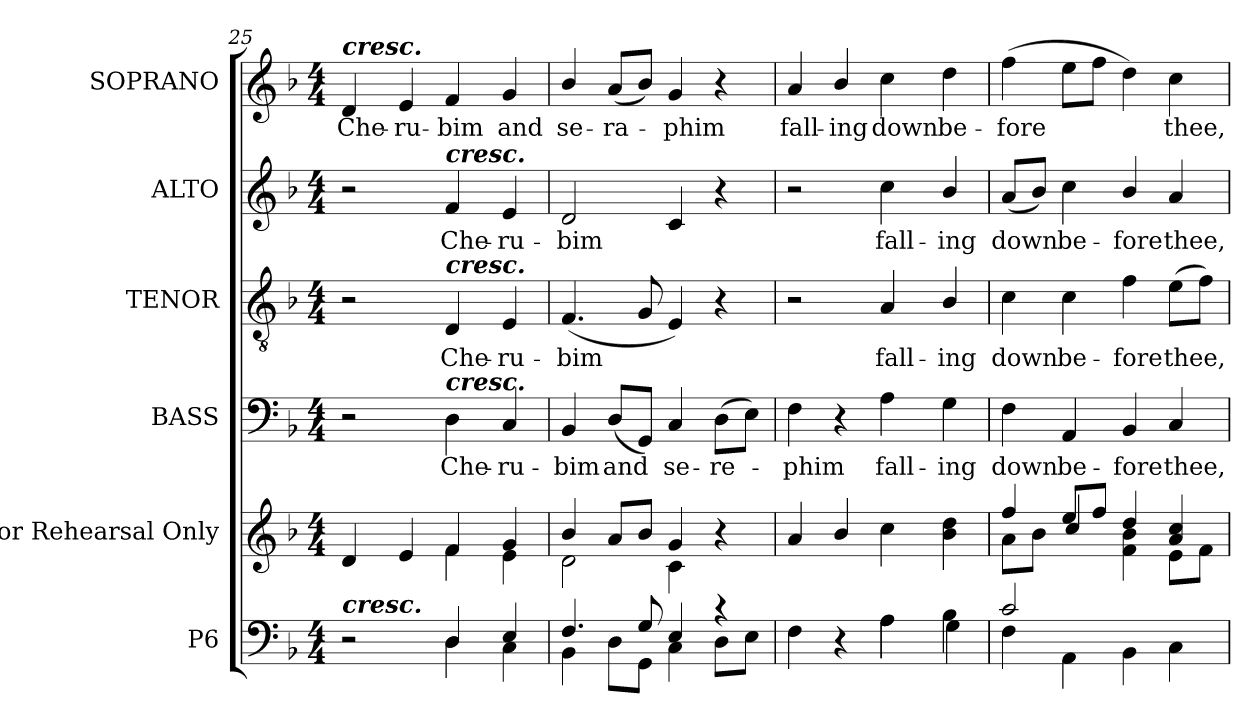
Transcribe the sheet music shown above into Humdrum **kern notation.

**kern	**kern	**kern	**text	**kern	**text	**kern	**text	**kern	**text
*part6	*part5	*part4	*part4	*part3	*part3	*part2	*part2	*part1	*part1
*staff6	*staff5	*staff4	*staff4	*staff3	*staff3	*staff2	*staff2	*staff1	*staff1
*I"P6	*I"For Rehearsal Only	*I"BASS	*	*I"TENOR	*	*I"ALTO	*	*I"SOPRANO	*
*	*	*I'B.	*	*I'T.	*	*I'A.	*	*I'S.	*
!!LO:PB:g=z
*clefF4	*clefG2	*clefF4	*	*clefGv2	*	*clefG2	*	*clefG2	*
*	*	*	*	*ITrd7c12	*	*	*	*	*
*k[b-]	*k[b-]	*k[b-]	*	*k[b-]	*	*k[b-]	*	*k[b-]	*
*F:	*F:	*F:	*	*F:	*	*F:	*	*F:	*
*M4/4	*M4/4	*M4/4	*	*M4/4	*	*M4/4	*	*M4/4	*
=25	=25	=25	=25	=25	=25	=25	=25	=25	=25
*^	*^	*	*	*	*	*	*	*	*
!	!	!	!	!	!	!	!	!	!	!LO:TX:a:Bi:t=cresc.	!
!LO:TX:a:Bi:t=cresc.	!	!	!	!	!	!	!	!	!	!	!
!	!	!	!	!	!	!	!	!	!	!	!LO:LY:b:color=#000000
2r	2ryy	4di/	2ryy	2r	.	2r	.	2r	.	4di/	Che-
!	!	!	!	!	!	!	!	!	!	!	!LO:LY:b:color=#000000
.	.	4ei/	.	.	.	.	.	.	.	4ei/	-ru-
!	!	!	!	!	!LO:LY:b:color=#000000	!	!	!	!	!	!
!	!	!	!	!	!	!	!LO:LY:b:color=#000000	!	!	!	!
!	!	!	!	!	!	!	!	!	!LO:LY:b:color=#000000	!	!
!	!	!	!	!	!	!	!	!LO:TX:a:Bi:t=cresc.	!	!	!
!	!	!	!	!	!	!LO:TX:a:Bi:t=cresc.	!	!	!	!	!
!	!	!	!	!LO:TX:a:Bi:t=cresc.	!	!	!	!	!	!	!
!	!	!	!	!	!	!	!	!	!	!	!LO:LY:b:color=#000000
4Di/	4Di\	4fi/	4fi\	4Di\	Che-	4DDi/	Che-	4fi/	Che-	4fi/	-bim
!	!	!	!	!	!LO:LY:b:color=#000000	!	!	!	!	!	!
!	!	!	!	!	!	!	!LO:LY:b:color=#000000	!	!	!	!
!	!	!	!	!	!	!	!	!	!LO:LY:b:color=#000000	!	!
!	!	!	!	!	!	!	!	!	!	!	!LO:LY:b:color=#000000
4Ei/	4Ci\	4gi/	4ei\	4Ci/	-ru-	4EEi/	-ru-	4ei/	-ru-	4gi/	and
=26	=26	=26	=26	=26	=26	=26	=26	=26	=26	=26	=26
!	!	!	!	!	!LO:LY:b:color=#000000	!	!	!	!	!	!
!	!	!	!	!	!	!	!LO:LY:b:color=#000000	!	!	!	!
!	!	!	!	!	!	!	!	!	!LO:LY:b:color=#000000	!	!
!	!	!	!	!	!	!	!	!	!	!	!LO:LY:b:color=#000000
4.Fi/	4BB-i\	4b-i/	2di\	4BB-i/	-bim	(4.FFi/	-bim	2di/	-bim	4b-i/	se-
!	!	!	!	!	!LO:LY:b:color=#000000	!	!	!	!	!	!
!	!	!	!	!	!	!	!	!	!	!	!LO:LY:b:color=#000000
.	8Di\L	8ai/L	.	(8Di/L	and	.	.	.	.	(8ai/L	-ra-
8Gi/	8GGi\J	8b-i/J	.	8GGi/J)	.	8GGi/	.	.	.	8b-i/J)	.
!	!	!	!	!	!LO:LY:b:color=#000000	!	!	!	!	!	!
!	!	!	!	!	!	!	!	!	!	!	!LO:LY:b:color=#000000
4Ei/	4Ci\	4gi/	4ci\	4Ci/	se-	4EEi/)	.	4ci/	.	4gi/	-phim
!	!	!	!	!	!LO:LY:b:color=#000000	!	!	!	!	!	!
4r	8Di\L	4r	4ryy	(8Di\L	-re-	4r	.	4r	.	4r	.
.	8Ei\J	.	.	8Ei\J)	.	.	.	.	.	.	.
*	*	*v	*v	*	*	*	*	*	*	*	*
=27	=27	=27	=27	=27	=27	=27	=27	=27	=27	=27
!	!	!	!	!LO:LY:b:color=#000000	!	!	!	!	!	!
!	!	!	!	!	!	!	!	!	!	!LO:LY:b:color=#000000
2ryy	4Fi\	4ai/	4Fi\	-phim	2r	.	2r	.	4ai/	fall-
!	!	!	!	!	!	!	!	!	!	!LO:LY:b:color=#000000
.	4r	4b-i/	4r	.	.	.	.	.	4b-i/	-ing
!	!	!	!	!LO:LY:b:color=#000000	!	!	!	!	!	!
!	!	!	!	!	!	!LO:LY:b:color=#000000	!	!	!	!
!	!	!	!	!	!	!	!	!LO:LY:b:color=#000000	!	!
!	!	!	!	!	!	!	!	!	!	!LO:LY:b:color=#000000
4Ai\	4Ai\	4cci\	4Ai\	fall-	4AAi/	fall-	4cci\	fall-	4cci\	down
!	!	!	!	!LO:LY:b:color=#000000	!	!	!	!	!	!
!	!	!	!	!	!	!LO:LY:b:color=#000000	!	!	!	!
!	!	!	!	!	!	!	!	!LO:LY:b:color=#000000	!	!
!	!	!	!	!	!	!	!	!	!	!LO:LY:b:color=#000000
4B-i\	4Gi\	4b-i\ 4ddi	4Gi\	-ing	4BB-i/	-ing	4b-i/	-ing	4ddi\	be-
=28	=28	=28	=28	=28	=28	=28	=28	=28	=28	=28
*	*	*^	*	*	*	*	*	*	*	*
!	!	!	!	!	!LO:LY:b:color=#000000	!	!	!	!	!	!
!	!	!	!	!	!	!	!LO:LY:b:color=#000000	!	!	!	!
!	!	!	!	!	!	!	!	!	!LO:LY:b:color=#000000	!	!
!	!	!	!	!	!	!	!	!	!	!	!LO:LY:b:color=#000000
2ci/	4Fi\	4ffi/	8ai\L	4Fi\	down	4Ci\	down	(8ai/L	down	(4ffi\	-fore
.	.	.	8b-i\J	.	.	.	.	8b-i/J)	.	.	.
!	!	!	!	!	!LO:LY:b:color=#000000	!	!	!	!	!	!
!	!	!	!	!	!	!	!LO:LY:b:color=#000000	!	!	!	!
!	!	!	!	!	!	!	!	!	!LO:LY:b:color=#000000	!	!
.	4AAi\	8eei/L	4cci/	4AAi/	be-	4Ci\	be-	4cci\	be-	8eei\L	.
.	.	8ffi/J	.	.	.	.	.	.	.	8ffi\J	.
!	!	!	!	!	!LO:LY:b:color=#000000	!	!	!	!	!	!
!	!	!	!	!	!	!	!LO:LY:b:color=#000000	!	!	!	!
!	!	!	!	!	!	!	!	!	!LO:LY:b:color=#000000	!	!
2ryy	4BB-i\	4ddi/	4fi\ 4b-i	4BB-i/	-fore	4Fi\	-fore	4b-i/	-fore	4ddi\)	.
!	!	!	!	!	!LO:LY:b:color=#000000	!	!	!	!	!	!
!	!	!	!	!	!	!	!LO:LY:b:color=#000000	!	!	!	!
!	!	!	!	!	!	!	!	!	!LO:LY:b:color=#000000	!	!
!	!	!	!	!	!	!	!	!	!	!	!LO:LY:b:color=#000000
.	4Ci\	4ai/ 4cci	8ei\L	4Ci/	thee,	(8Ei\L	thee,	4ai/	thee,	4cci\	thee,
.	.	.	8fi\J	.	.	8Fi\J)	.	.	.	.	.
*v	*v	*	*	*	*	*	*	*	*	*	*
*	*v	*v	*	*	*	*	*	*	*	*
=	=	=	=	=	=	=	=	=	=
*-	*-	*-	*-	*-	*-	*-	*-	*-	*-
